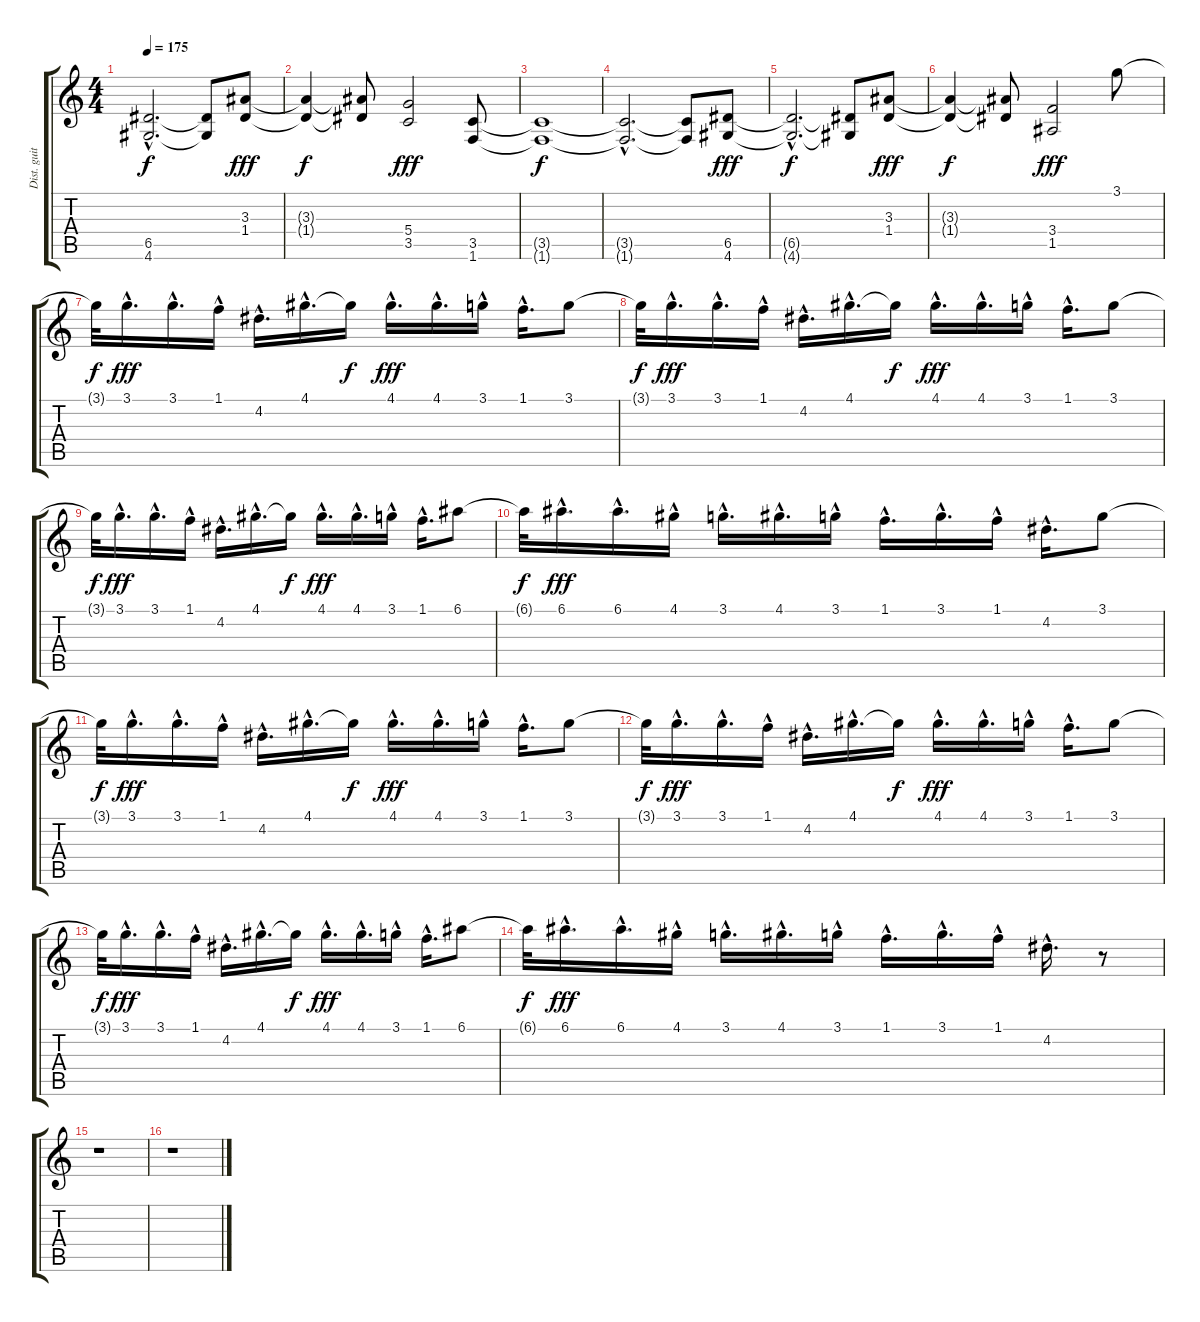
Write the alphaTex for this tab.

\track ("Dist. guitar II" "Dist. guit") {instrument distortionguitar}
\staff {score tabs}
\tuning (E4 B3 G3 D3 A2 E2) {hide}
\ts (4 4)
\tempo 175
\clef g2
\ks c
(6.5{hac t} 4.6{hac t}).2{d dy f} (6.5{t} 4.6{t}).8 (3.3 1.4).8{dy fff} |
(3.3{t} 1.4{t}).4{dy f} (3.3{t} 1.4{t}).8 (5.4 3.5).2{dy fff} (3.5 1.6).8 |
(3.5{t} 1.6{t}).1{dy f} |
(3.5{hac t} 1.6{hac t}).2{d} (3.5{t} 1.6{t}).8 (6.5 4.6).8{dy fff} |
(6.5{hac t} 4.6{hac t}).2{d dy f} (6.5{t} 4.6{t}).8 (3.3 1.4).8{dy fff} |
(3.3{t} 1.4{t}).4{dy f} (3.3{t} 1.4{t}).8 (3.4 1.5).2{dy fff} 3.1.8 |
3.1{t}.32{dy f} 3.1{hac}.16{d dy fff} 3.1{hac}.16{d} 1.1{hac}.16 4.2{hac}.16{d} 4.1{hac}.16{d} 4.1{t}.16{dy f} 4.1{hac}.16{d dy fff} 4.1{hac}.16{d} 3.1{hac}.16 1.1{hac}.16{d} 3.1.8 |
3.1{t}.32{dy f} 3.1{hac}.16{d dy fff} 3.1{hac}.16{d} 1.1{hac}.16 4.2{hac}.16{d} 4.1{hac}.16{d} 4.1{t}.16{dy f} 4.1{hac}.16{d dy fff} 4.1{hac}.16{d} 3.1{hac}.16 1.1{hac}.16{d} 3.1.8 |
3.1{t}.32{dy f} 3.1{hac}.16{d dy fff} 3.1{hac}.16{d} 1.1{hac}.16 4.2{hac}.16{d} 4.1{hac}.16{d} 4.1{t}.16{dy f} 4.1{hac}.16{d dy fff} 4.1{hac}.16{d} 3.1{hac}.16 1.1{hac}.16{d} 6.1.8 |
6.1{t}.32{dy f} 6.1{hac}.16{d dy fff} 6.1{hac}.16{d} 4.1{hac}.16 3.1{hac}.16{d} 4.1{hac}.16{d} 3.1{hac}.16 1.1{hac}.16{d} 3.1{hac}.16{d} 1.1{hac}.16 4.2{hac}.16{d} 3.1.8 |
3.1{t}.32{dy f} 3.1{hac}.16{d dy fff} 3.1{hac}.16{d} 1.1{hac}.16 4.2{hac}.16{d} 4.1{hac}.16{d} 4.1{t}.16{dy f} 4.1{hac}.16{d dy fff} 4.1{hac}.16{d} 3.1{hac}.16 1.1{hac}.16{d} 3.1.8 |
3.1{t}.32{dy f} 3.1{hac}.16{d dy fff} 3.1{hac}.16{d} 1.1{hac}.16 4.2{hac}.16{d} 4.1{hac}.16{d} 4.1{t}.16{dy f} 4.1{hac}.16{d dy fff} 4.1{hac}.16{d} 3.1{hac}.16 1.1{hac}.16{d} 3.1.8 |
3.1{t}.32{dy f} 3.1{hac}.16{d dy fff} 3.1{hac}.16{d} 1.1{hac}.16 4.2{hac}.16{d} 4.1{hac}.16{d} 4.1{t}.16{dy f} 4.1{hac}.16{d dy fff} 4.1{hac}.16{d} 3.1{hac}.16 1.1{hac}.16{d} 6.1.8 |
6.1{t}.32{dy f} 6.1{hac}.16{d dy fff} 6.1{hac}.16{d} 4.1{hac}.16 3.1{hac}.16{d} 4.1{hac}.16{d} 3.1{hac}.16 1.1{hac}.16{d} 3.1{hac}.16{d} 1.1{hac}.16 4.2{hac}.16{d} r.8 |
r.1 |
r.1
